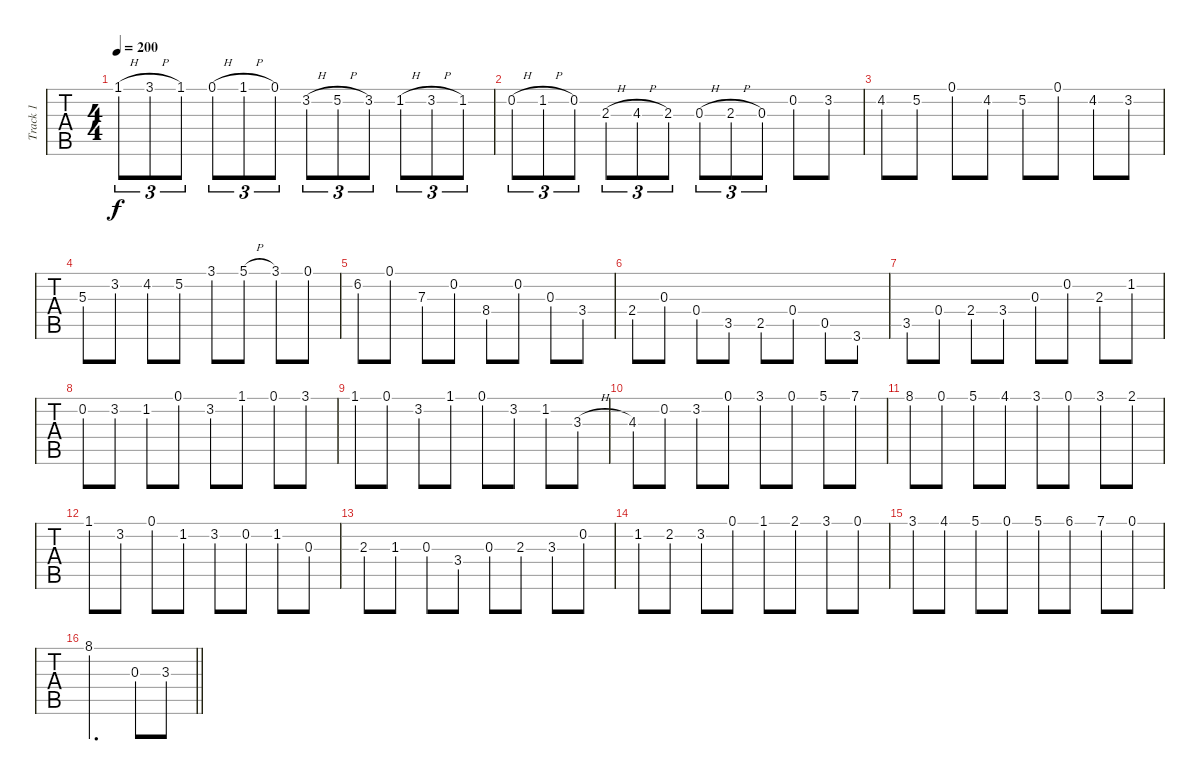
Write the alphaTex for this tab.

\track ("Track 1" "Track 1") {instrument acousticguitarsteel}
\staff {tabs}
\tuning (E4 B3 G3 D3 A2 E2) {hide}
\ts (4 4)
\tempo 200
\clef g2
\ks c
1.1{h}.8{tu (3 2) dy f} 3.1{h}.8{tu (3 2)} 1.1.8{tu (3 2)} 0.1{h}.8{tu (3 2)} 1.1{h}.8{tu (3 2)} 0.1.8{tu (3 2)} 3.2{h}.8{tu (3 2)} 5.2{h}.8{tu (3 2)} 3.2.8{tu (3 2)} 1.2{h}.8{tu (3 2)} 3.2{h}.8{tu (3 2)} 1.2.8{tu (3 2)} |
0.2{h}.8{tu (3 2)} 1.2{h}.8{tu (3 2)} 0.2.8{tu (3 2)} 2.3{h}.8{tu (3 2)} 4.3{h}.8{tu (3 2)} 2.3.8{tu (3 2)} 0.3{h}.8{tu (3 2)} 2.3{h}.8{tu (3 2)} 0.3.8{tu (3 2)} 0.2.8 3.2.8 |
4.2.8 5.2.8 0.1.8 4.2.8 5.2.8 0.1.8 4.2.8 3.2.8 |
5.3.8 3.2.8 4.2.8 5.2.8 3.1.8 5.1{h}.8 3.1.8 0.1.8 |
6.2.8 0.1.8 7.3.8 0.2.8 8.4.8 0.2.8 0.3.8 3.4.8 |
2.4.8 0.3.8 0.4.8 3.5.8 2.5.8 0.4.8 0.5.8 3.6.8 |
3.5.8 0.4.8 2.4.8 3.4.8 0.3.8 0.2.8 2.3.8 1.2.8 |
0.2.8 3.2.8 1.2.8 0.1.8 3.2.8 1.1.8 0.1.8 3.1.8 |
1.1.8 0.1.8 3.2.8 1.1.8 0.1.8 3.2.8 1.2.8 3.3{h}.8 |
4.3.8 0.2.8 3.2.8 0.1.8 3.1.8 0.1.8 5.1.8 7.1.8 |
8.1.8 0.1.8 5.1.8 4.1.8 3.1.8 0.1.8 3.1.8 2.1.8 |
1.1.8 3.2.8 0.1.8 1.2.8 3.2.8 0.2.8 1.2.8 0.3.8 |
2.3.8 1.3.8 0.3.8 3.4.8 0.3.8 2.3.8 3.3.8 0.2.8 |
1.2.8 2.2.8 3.2.8 0.1.8 1.1.8 2.1.8 3.1.8 0.1.8 |
3.1.8 4.1.8 5.1.8 0.1.8 5.1.8 6.1.8 7.1.8 0.1.8 |
\barLineRight lightlight
8.1.2{d} 0.3.8 3.3.8
